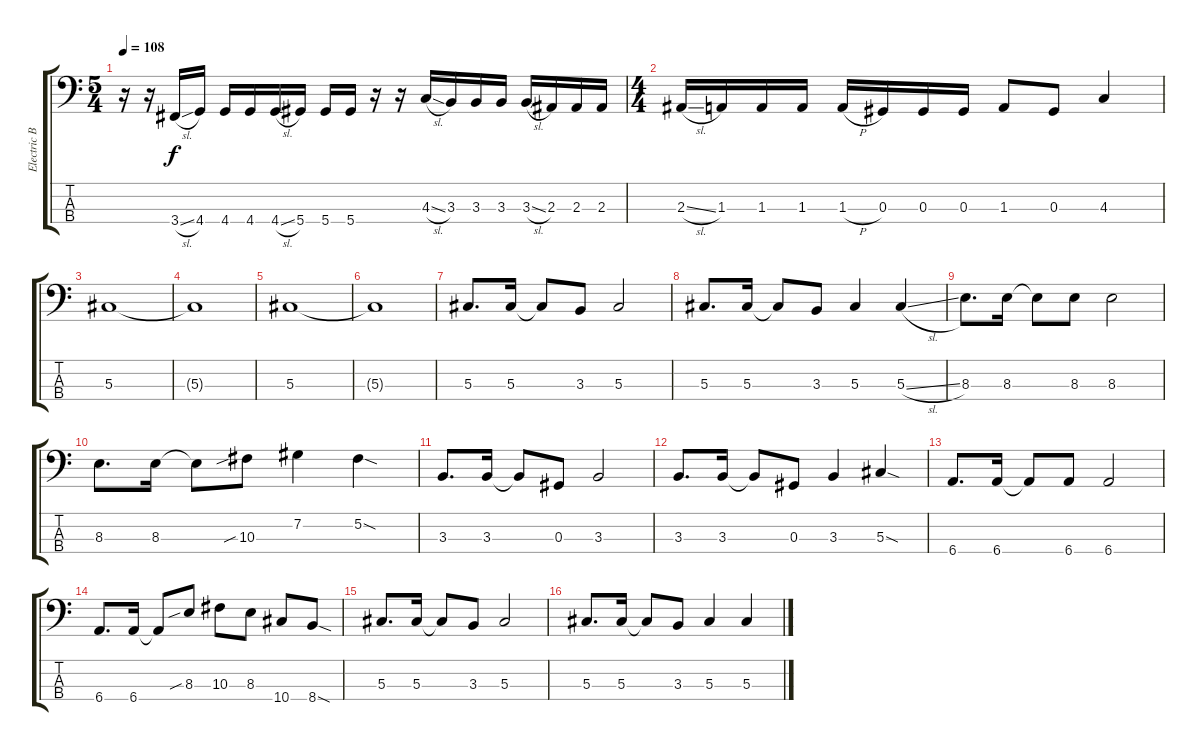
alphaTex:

\track ("Electric Bass" "Electric B") {instrument electricbassfinger}
\staff {score tabs}
\tuning (Gb2 Db2 Ab1 Eb1) {hide}
\ts (5 4)
\tempo 108
\clef f4
\ks c
r.16{dy f} r.16 3.4{sl}.16 4.4.16 4.4.16 4.4.16 4.4{sl}.16 5.4.16 5.4.16 5.4.16 r.16 r.16 4.3{sl}.16 3.3.16 3.3.16 3.3.16 3.3{sl}.16 2.3.16 2.3.16 2.3.16 |
\ts (4 4)
2.3{sl}.16 1.3.16 1.3.16 1.3.16 1.3{h}.16 0.3.16 0.3.16 0.3.16 1.3.8 0.3.8 4.3.4 |
5.3.1 |
5.3{t}.1 |
5.3.1 |
5.3{t}.1 |
5.3.8{d} 5.3.16 5.3{t}.8 3.3.8 5.3.2 |
5.3.8{d} 5.3.16 5.3{t}.8 3.3.8 5.3.4 5.3{sl}.4 |
8.3.8{d} 8.3.16 8.3{t}.8 8.3.8 8.3.2 |
8.3.8{d} 8.3.16 8.3{t}.8 10.3{sib}.8 7.2.4 5.2{sod}.4 |
3.3.8{d} 3.3.16 3.3{t}.8 0.3.8 3.3.2 |
3.3.8{d} 3.3.16 3.3{t}.8 0.3.8 3.3.4 5.3{sod}.4 |
6.4.8{d} 6.4.16 6.4{t}.8 6.4.8 6.4.2 |
6.4.8{d} 6.4.16 6.4{t}.8 8.3{sib}.8 10.3.8 8.3.8 10.4.8 8.4{sod}.8 |
5.3.8{d} 5.3.16 5.3{t}.8 3.3.8 5.3.2 |
5.3.8{d} 5.3.16 5.3{t}.8 3.3.8 5.3.4 5.3{sl}.4
